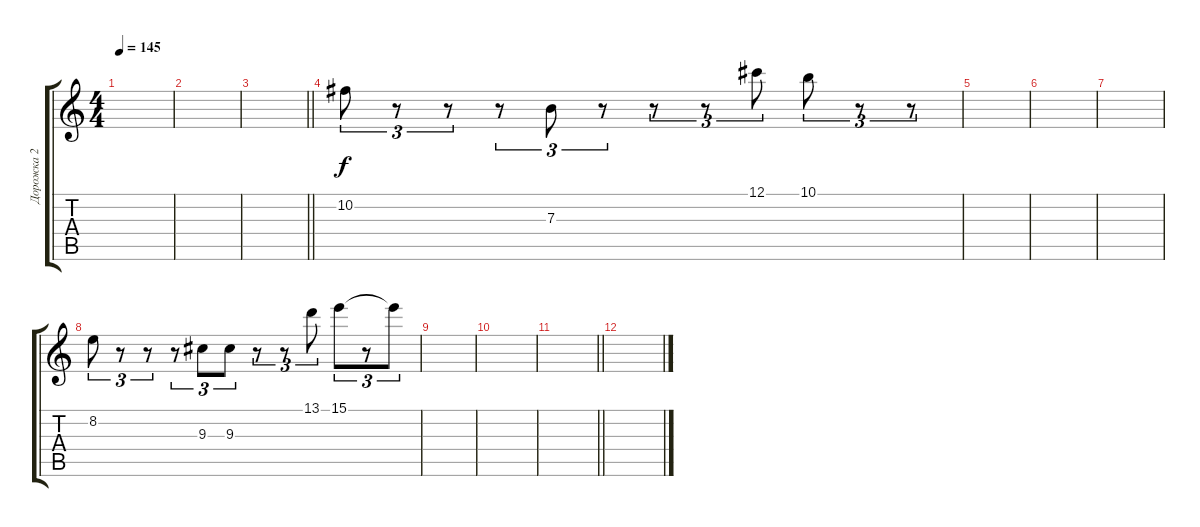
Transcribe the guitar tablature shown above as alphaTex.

\track ("Дорожка 2" "Дорожка 2") {instrument distortionguitar}
\staff {score tabs}
\tuning (Db4 Ab3 E3 B2 Gb2 B1) {hide}
\ts (4 4)
\tempo 145
\clef g2
\ks c
|
|
\barLineRight lightlight
|
\section ("" " ")
10.2.8{tu (3 2)} r.8{tu (3 2)} r.8{tu (3 2)} r.8{tu (3 2)} 7.3.8{tu (3 2)} r.8{tu (3 2)} r.8{tu (3 2)} r.8{tu (3 2)} 12.1.8{tu (3 2)} 10.1.8{tu (3 2)} r.8{tu (3 2)} r.8{tu (3 2)} |
|
|
|
8.2.8{tu (3 2)} r.8{tu (3 2)} r.8{tu (3 2)} r.8{tu (3 2)} 9.3.8{tu (3 2)} 9.3.8{tu (3 2)} r.8{tu (3 2)} r.8{tu (3 2)} 13.1.8{tu (3 2)} 15.1.8{tu (3 2)} r.8{tu (3 2)} 15.1{t}.8{tu (3 2)} |
|
|
\barLineRight lightlight
|
\section ("" " ")
